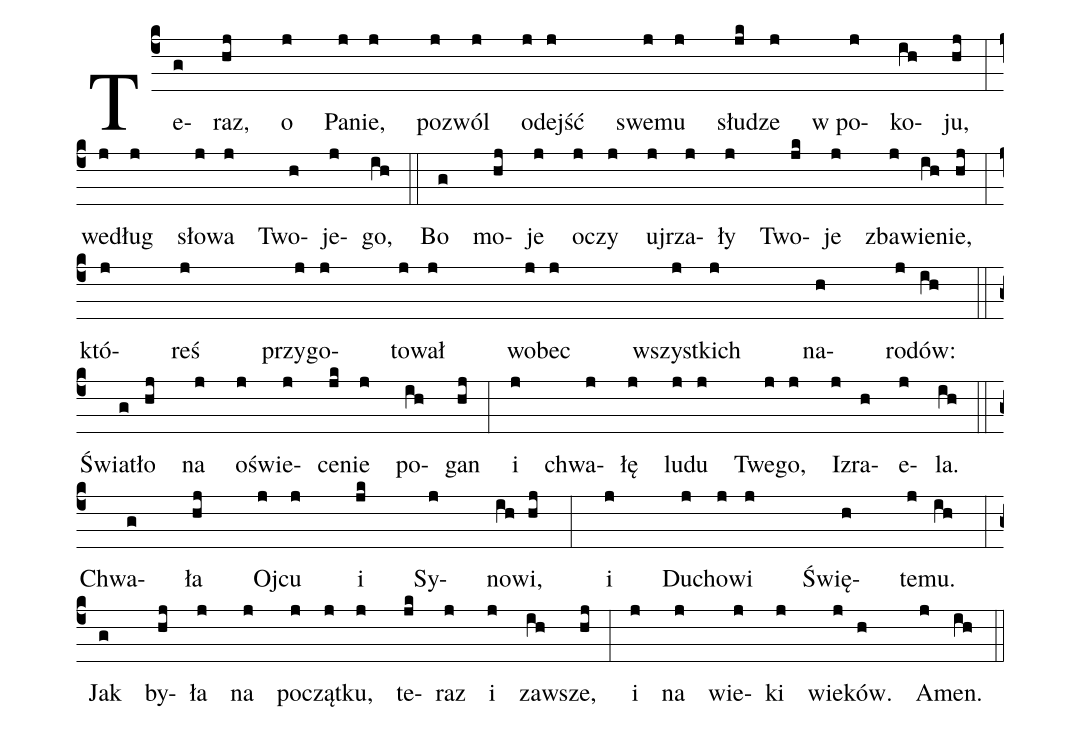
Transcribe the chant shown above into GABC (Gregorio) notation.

%%
(c4)Te(g)raz,(hj) o(j) Pa(j)nie,(j) po(j)zwól(j) o(j)dejść(j) swe(j)mu(j) słu(jk)dze(j) w po(j)ko(ih)ju,(hj) (:) (z)
we(j)dług(j) sło(j)wa(j) Two(h)je(j)go,(ih) (::)

Bo(g) mo(hj)je(j) o(j)czy(j) uj(j)rza(j)ły(j) Two(jk)je(j) zba(j)wie(ih)nie,(hj) (:) (z)
któ(j)reś(j) przy(j)go(j)to(j)wał(j) wo(j)bec(j) wszyst(j)kich(j) na(h)ro(j)dów:(ih) (::) (z)

Świa(g)tło(hj) na(j) o(j)świe(j)ce(jk)nie(j) po(ih)gan(hj) (:)
i(j) chwa(j)łę(j) lu(j)du(j) Twe(j)go,(j) Iz(j)ra(h)e(j)la.(ih) (::) (z)

Chwa(g)ła(hj) Oj(j)cu(j) i(jk) Sy(j)no(ih)wi,(hj) (:)
i(j) Du(j)cho(j)wi(j) Świę(h)te(j)mu.(ih) (:) (z)
Jak(g) by(hj)ła(j) na(j) po(j)cząt(j)ku,(j) te(jk)raz(j) i(j) za(ih)wsze,(hj) (:)
i(j) na(j) wie(j)ki(j) wie(j)ków.(h) A(j)men.(ih) (::) (z)
